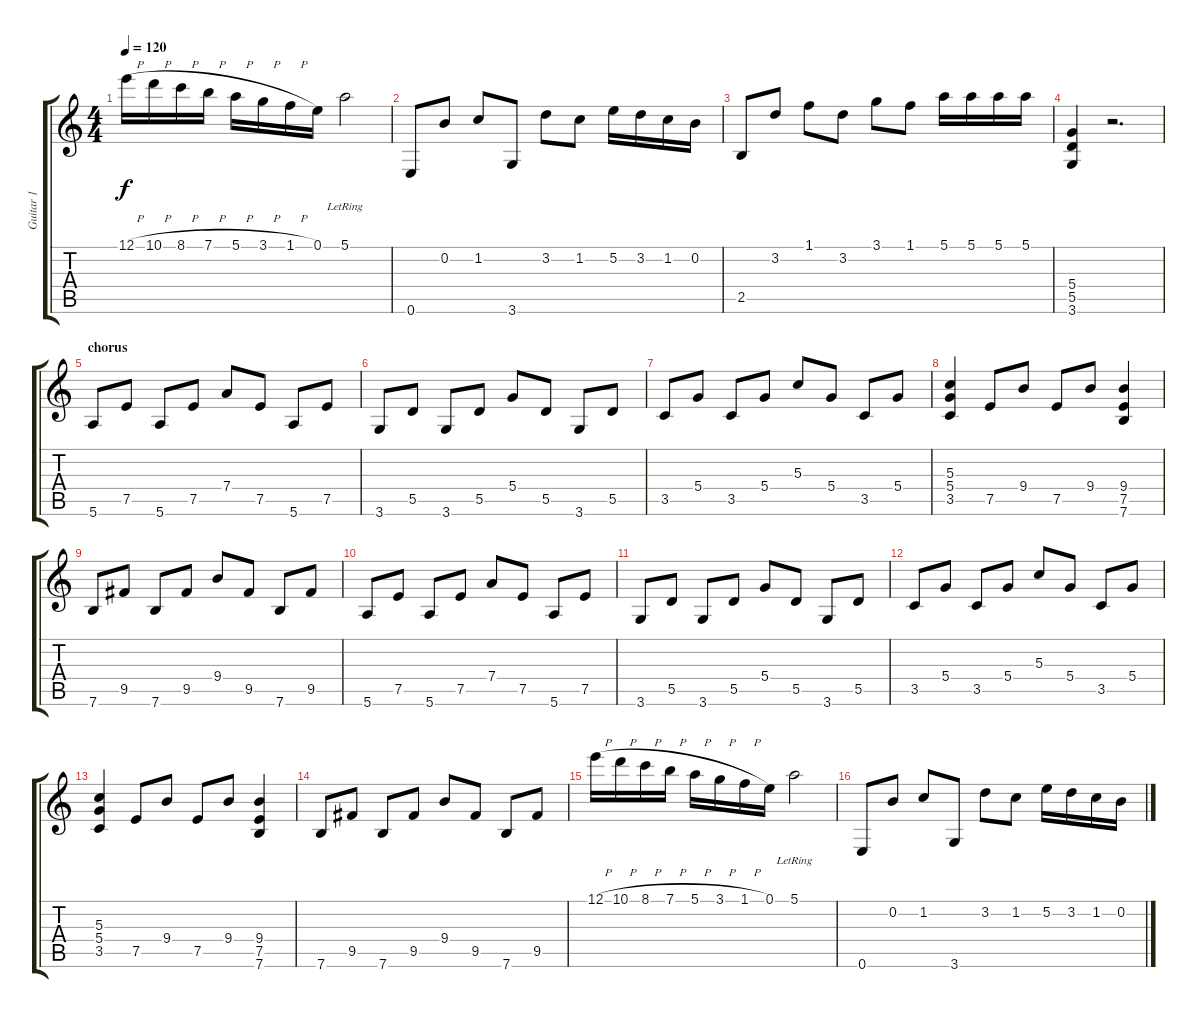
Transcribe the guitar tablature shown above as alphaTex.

\track ("Guitar 1" "Guitar 1") {instrument acousticguitarnylon}
\staff {score tabs}
\tuning (E4 B3 G3 D3 A2 E2) {hide}
\ts (4 4)
\tempo 120
\clef g2
\ks c
12.1{h}.16{dy f} 10.1{h}.16 8.1{h}.16 7.1{h}.16 5.1{h}.16 3.1{h}.16 1.1{h}.16 0.1.16 5.1{lr}.2 |
0.6.8 0.2.8 1.2.8 3.6.8 3.2.8 1.2.8 5.2.16 3.2.16 1.2.16 0.2.16 |
2.5.8 3.2.8 1.1.8 3.2.8 3.1.8 1.1.8 5.1.16 5.1.16 5.1.16 5.1.16 |
(5.4 5.5 3.6).4 r.2{d} |
\section ("" "chorus")
5.6.8 7.5.8 5.6.8 7.5.8 7.4.8 7.5.8 5.6.8 7.5.8 |
3.6.8 5.5.8 3.6.8 5.5.8 5.4.8 5.5.8 3.6.8 5.5.8 |
3.5.8 5.4.8 3.5.8 5.4.8 5.3.8 5.4.8 3.5.8 5.4.8 |
(5.3 5.4 3.5).4 7.5.8 9.4.8 7.5.8 9.4.8 (9.4 7.5 7.6).4 |
7.6.8 9.5.8 7.6.8 9.5.8 9.4.8 9.5.8 7.6.8 9.5.8 |
5.6.8 7.5.8 5.6.8 7.5.8 7.4.8 7.5.8 5.6.8 7.5.8 |
3.6.8 5.5.8 3.6.8 5.5.8 5.4.8 5.5.8 3.6.8 5.5.8 |
3.5.8 5.4.8 3.5.8 5.4.8 5.3.8 5.4.8 3.5.8 5.4.8 |
(5.3 5.4 3.5).4 7.5.8 9.4.8 7.5.8 9.4.8 (9.4 7.5 7.6).4 |
7.6.8 9.5.8 7.6.8 9.5.8 9.4.8 9.5.8 7.6.8 9.5.8 |
12.1{h}.16 10.1{h}.16 8.1{h}.16 7.1{h}.16 5.1{h}.16 3.1{h}.16 1.1{h}.16 0.1.16 5.1{lr}.2 |
0.6.8 0.2.8 1.2.8 3.6.8 3.2.8 1.2.8 5.2.16 3.2.16 1.2.16 0.2.16
